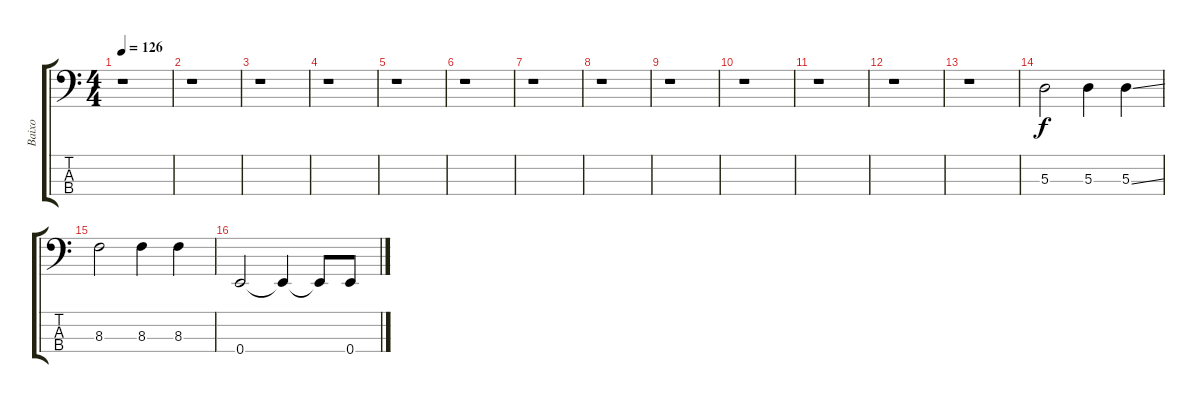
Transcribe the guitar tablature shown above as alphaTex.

\track ("Baixo" "Baixo") {instrument electricbassfinger}
\staff {score tabs}
\tuning (G2 D2 A1 E1) {hide}
\ts (4 4)
\tempo 126
\clef f4
\ks c
r.1{dy f} |
r.1 |
r.1 |
r.1 |
r.1 |
r.1 |
r.1 |
r.1 |
r.1 |
r.1 |
r.1 |
r.1 |
r.1 |
5.3.2 5.3.4 5.3{ss}.4 |
8.3.2 8.3.4 8.3.4 |
0.4.2 0.4{t}.4 0.4{t}.8 0.4.8
